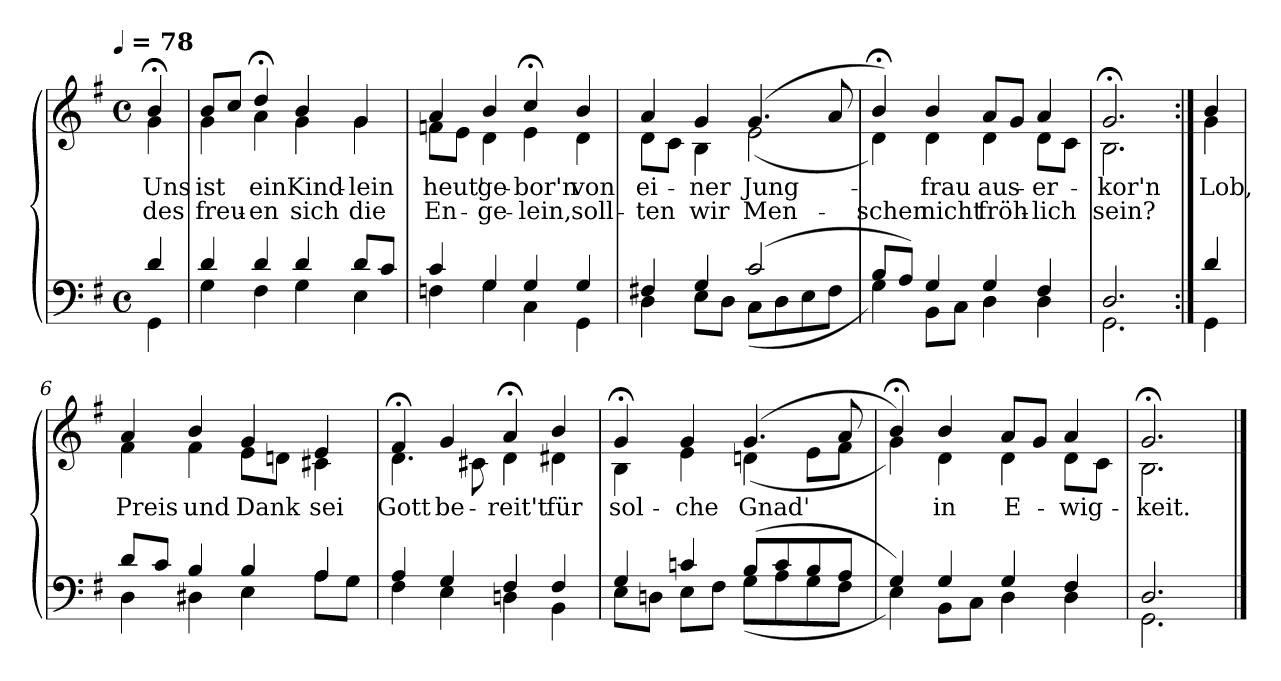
**kern	**kern	**text	**text	**dynam
*part1	*part1	*part1	*part1	*part1
*staff2	*staff1	*staff1	*staff1	*staff1/2
*clefF4	*clefG2	*	*	*
*k[f#]	*k[f#]	*	*	*
!!LO:TX:omd:t=[quarter] = 78
*M4/4	*M4/4	*	*	*
*met(c)	*met(c)	*	*	*
*MM78	*MM78	*	*	*
=	=	=	=	=
*^	*^	*	*	*
4d	4GG	4b;<	4g	Uns	des	.
=1	=1	=1	=1	=1	=1	=1
4d	4G	8bL	4g	ist	freu-	.
.	.	8ccJ	.	.	.	.
4d	4F#	4dd;<	4a	ein	-en	.
4d	4G	4b	4g	Kind-	sich	.
8dL	4E	4g	4g	-lein	die	.
8cJ	.	.	.	.	.	.
=2	=2	=2	=2	=2	=2	=2
*	*	*MM75	*	*	*	*
4c	4Fn	4a	8fnL	heut'	En-	.
.	.	.	8eJ	.	.	.
4G	4G	4b	4d	ge-	-ge-	♩ = 73.2
4G	4C	4cc;<	4e	-bor'n	-lein,	.
4G	4GG	4b	4d	von	soll-	♩ = 75.2
=3	=3	=3	=3	=3	=3	=3
*	*	*MM77	*	*	*	*
4F#X	4D	4a	8dL	ei-	-ten	.
.	.	.	8cJ	.	.	.
4G	8EL	4g	4B	-ner	wir	.
.	8DJ	.	.	.	.	.
(2c	(8CL	(4.g	(2e	Jung-	Men-	♩ = 78
.	8D	.	.	.	.	.
.	8E	.	.	.	.	.
.	8F#J	8a	.	.	.	♩ = 75
=4	=4	=4	=4	=4	=4	=4
*	*	*MM77	*	*	*	*
8BL	4G)	4b;<)	4d)	.	-schen	.
8AJ)	.	.	.	.	.	.
4G	8BBL	4b	4d	-frau	nicht	♩ = 76
.	8CJ	.	.	.	.	.
4G	4D	8aL	4d	aus-	fröh-	.
.	.	8gJ	.	.	.	♩ = 74.25
4F#	4D	4a	8dL	-er-	-lich	.
.	.	.	8cJ	.	.	.
=5	=5	=5	=5	=5	=5	=5
*	*	*MM72	*	*	*	*
2.D	2.GG	2.g;<	2.B	-kor'n	sein?	.
!!LO:LB:g=z	!!
=:|!	=:|!	=:|!	=:|!	=:|!	=:|!	=:|!
*	*	*MM76	*	*	*	*
4d	4GG	4b	4g	Lob,	.	.
=6	=6	=6	=6	=6	=6	=6
*	*	*MM75	*	*	*	*
8dL	4D	4a	4f#	Preis	.	.
8cJ	.	.	.	.	.	.
4B	4D#X	4b	4f#	und	.	♩ = 73
4B	4E	4g	8eL	Dank	.	.
.	.	.	8dnJ	.	.	.
4A	8AL	4e	4c#X	sei	.	.
.	8GJ	.	.	.	.	.
=7	=7	=7	=7	=7	=7	=7
4A	4F#	4f#;<	4.d	Gott	.	.
4G	4E	4g	.	be-	.	♩ = 71
.	.	.	8c#X	.	.	.
4F#	4Dn	4a;<	4d	-reit't	.	♩ = 70
4F#	4BB	4b	4d#X	für	.	♩ = 74
=8	=8	=8	=8	=8	=8	=8
*	*	*MM73	*	*	*	*
4G	8EL	4g;<	4B	sol-	.	.
.	8DnJ	.	.	.	.	.
4cn	8EL	4g	4e	-che	.	.
.	8F#J	.	.	.	.	.
(8BL	(8GL	(4.g	(4dn	Gnad'	.	♩ = 74
8c	8A	.	.	.	.	.
8B	8G	.	8eL	.	.	.
8AJ	8F#J	8a	8f#J	.	.	.
=9	=9	=9	=9	=9	=9	=9
*	*	*MM69	*	*	*	*
4G)	4E)	4b;<)	4g)	.	.	.
4G	8BBL	4b	4d	in	.	.
.	8CJ	.	.	.	.	.
4G	4D	8aL	4d	E-	.	.
.	.	8gJ	.	.	.	.
4F#	4D	4a	8dL	-wig-	.	♩ = 64
.	.	.	8cJ	.	.	.
=10	=10	=10	=10	=10	=10	=10
*	*	*MM60	*	*	*	*
2.D	2.GG	2.g;<	2.B	-keit.	.	.
*v	*v	*	*	*	*	*
*	*v	*v	*	*	*
==	==	==	==	==
*-	*-	*-	*-	*-
